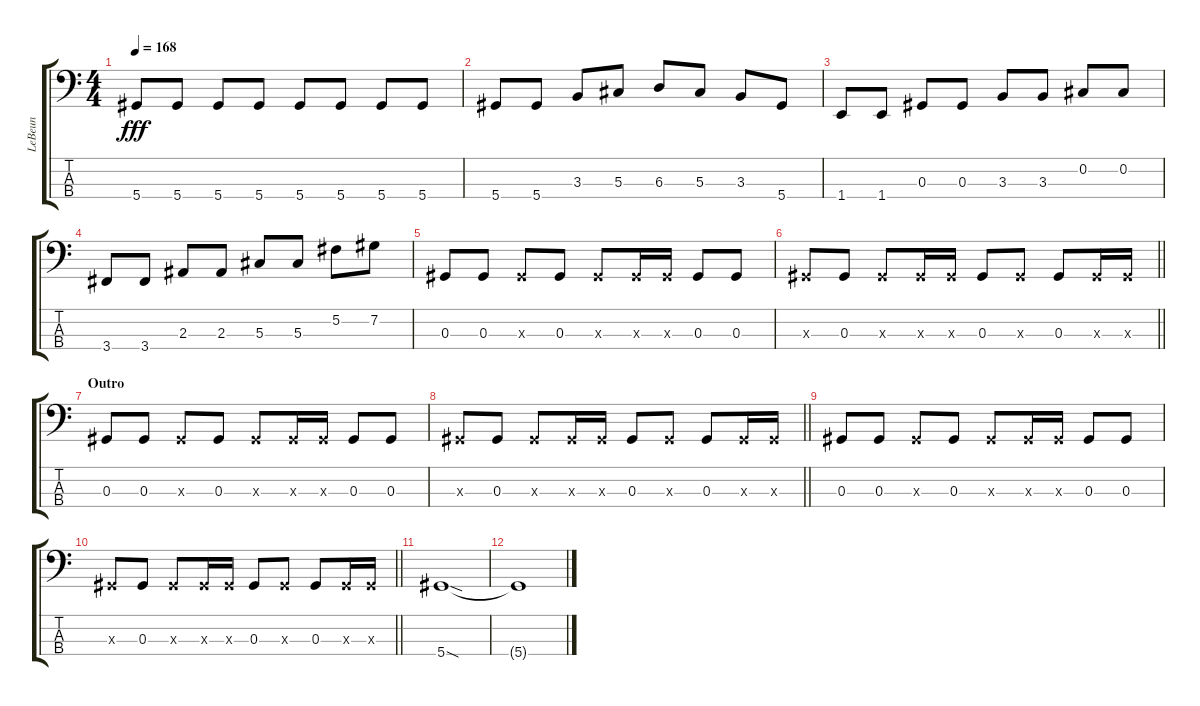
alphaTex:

\track ("LeBeun" "LeBeun") {instrument electricbassfinger}
\staff {score tabs}
\tuning (Gb2 Db2 Ab1 Eb1) {hide}
\ts (4 4)
\tempo 168
\clef f4
\ks c
5.4.8{dy fff} 5.4.8 5.4.8 5.4.8 5.4.8 5.4.8 5.4.8 5.4.8 |
5.4.8 5.4.8 3.3.8 5.3.8 6.3.8 5.3.8 3.3.8 5.4.8 |
1.4.8 1.4.8 0.3.8 0.3.8 3.3.8 3.3.8 0.2.8 0.2.8 |
3.4.8 3.4.8 2.3.8 2.3.8 5.3.8 5.3.8 5.2.8 7.2.8 |
0.3.8 0.3.8 0.3{x}.8 0.3.8 0.3{x}.8 0.3{x}.16 0.3{x}.16 0.3.8 0.3.8 |
\barLineRight lightlight
0.3{x}.8 0.3.8 0.3{x}.8 0.3{x}.16 0.3{x}.16 0.3.8 0.3{x}.8 0.3.8 0.3{x}.16 0.3{x}.16 |
\section ("" "Outro")
0.3.8 0.3.8 0.3{x}.8 0.3.8 0.3{x}.8 0.3{x}.16 0.3{x}.16 0.3.8 0.3.8 |
\barLineRight lightlight
0.3{x}.8 0.3.8 0.3{x}.8 0.3{x}.16 0.3{x}.16 0.3.8 0.3{x}.8 0.3.8 0.3{x}.16 0.3{x}.16 |
0.3.8 0.3.8 0.3{x}.8 0.3.8 0.3{x}.8 0.3{x}.16 0.3{x}.16 0.3.8 0.3.8 |
\barLineRight lightlight
0.3{x}.8 0.3.8 0.3{x}.8 0.3{x}.16 0.3{x}.16 0.3.8 0.3{x}.8 0.3.8 0.3{x}.16 0.3{x}.16 |
5.4{sod}.1 |
5.4{t}.1
